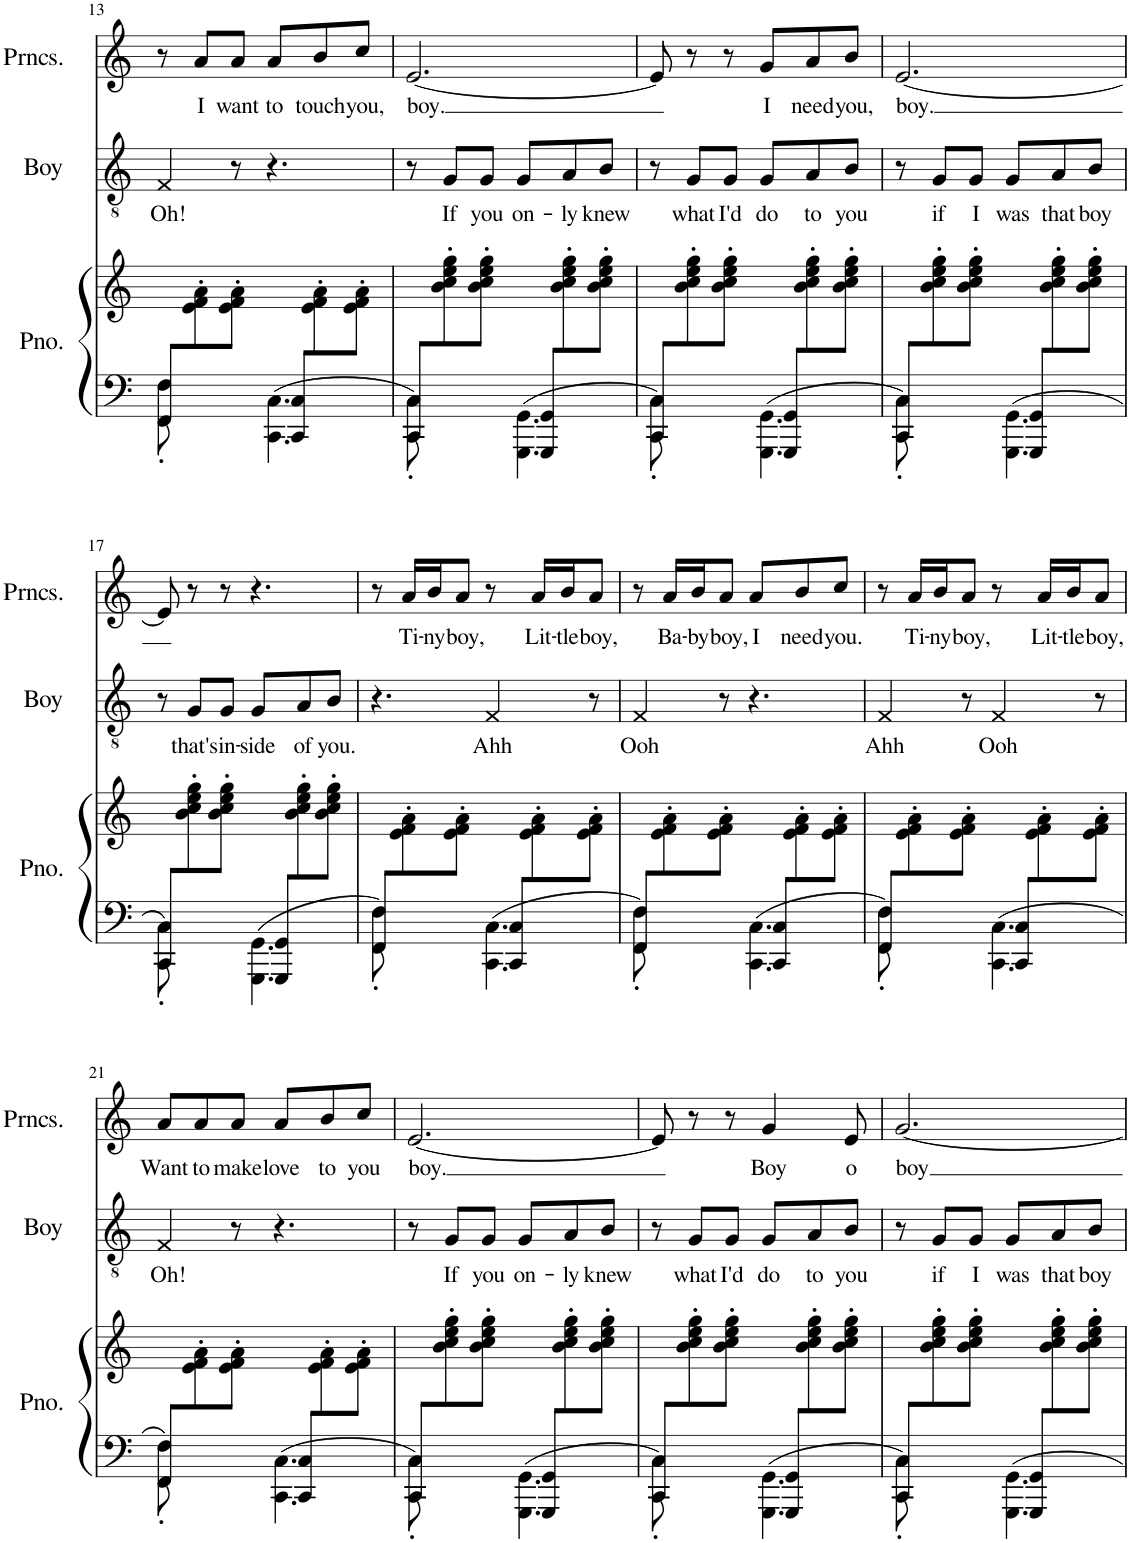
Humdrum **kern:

**kern	**kern	**kern	**text	**kern	**text
*part3	*part3	*part2	*part2	*part1	*part1
*staff4	*staff3	*staff2	*staff2	*staff1	*staff1
*I"Piano	*	*I"Boy	*	*I"Princess	*
*I'Pno.	*	*I'Boy	*	*I'Prncs.	*
!!LO:PB:g=z
*clefF4	*clefG2	*clefGv2	*	*clefG2	*
*k[]	*k[]	*k[]	*	*k[]	*
*M6/8	*M6/8	*M6/8	*	*M6/8	*
=13	=13	=13	=13	=13	=13
*^	*	*	*	*	*
!	!	!	!	!LO:LY:b	!	!
8FF/ 8F/L	8FF\'< 8F\'<	8ryy	4F/	Oh!	8r	.
!	!	!	!	!	!	!LO:LY:b
4ryy	8ryy	8e\'> 8f\'> 8a\'>	.	.	8a/L	I
!	!	!	!	!	!	!LO:LY:b
.	8ryy	8e\'> 8f\'> 8a\'>J	8r	.	8a/J	want
!	!	!	!	!	!	!LO:LY:b
8CC/ 8C/L	4.CC\ 4.C\	8ryy	4.r	.	8a/L	to
!	!	!	!	!	!	!LO:LY:b
4ryy	.	8e\'> 8f\'> 8a\'>	.	.	8b/	touch
!	!	!	!	!	!	!LO:LY:b
.	.	8e\'> 8f\'> 8a\'>J	.	.	8cc/J	you,
=14	=14	=14	=14	=14	=14	=14
!	!	!	!	!	!	!LO:LY:b
8CC/ 8C/L	8CC\'< 8C\'<	8ryy	8r	.	[2.e/	boy.
!	!	!	!	!LO:LY:b	!	!
4ryy	8ryy	8b\'> 8cc\'> 8ee\'> 8gg\'>	8G/L	If	.	.
!	!	!	!	!LO:LY:b	!	!
.	8ryy	8b\'> 8cc\'> 8ee\'> 8gg\'>J	8G/J	you	.	.
!	!	!	!	!LO:LY:b	!	!
8GGG/ 8GG/L	4.GGG\ 4.GG\	8ryy	8G/L	on-	.	.
!	!	!	!	!LO:LY:b	!	!
4ryy	.	8b\'> 8cc\'> 8ee\'> 8gg\'>	8A/	-ly	.	.
!	!	!	!	!LO:LY:b	!	!
.	.	8b\'> 8cc\'> 8ee\'> 8gg\'>J	8B/J	knew	.	.
=15	=15	=15	=15	=15	=15	=15
8CC/ 8C/L	8CC\'< 8C\'<	8ryy	8r	.	8e~/]	.
!	!	!	!	!LO:LY:b	!	!
4ryy	8ryy	8b\'> 8cc\'> 8ee\'> 8gg\'>	8G/L	what	8r	.
!	!	!	!	!LO:LY:b	!	!
.	8ryy	8b\'> 8cc\'> 8ee\'> 8gg\'>J	8G/J	I'd	8r	.
!	!	!	!	!LO:LY:b	!	!LO:LY:b
8GGG/ 8GG/L	4.GGG\ 4.GG\	8ryy	8G/L	do	8g/L	I
!	!	!	!	!LO:LY:b	!	!LO:LY:b
4ryy	.	8b\'> 8cc\'> 8ee\'> 8gg\'>	8A/	to	8a/	need
!	!	!	!	!LO:LY:b	!	!LO:LY:b
.	.	8b\'> 8cc\'> 8ee\'> 8gg\'>J	8B/J	you	8b/J	you,
=16	=16	=16	=16	=16	=16	=16
!	!	!	!	!	!	!LO:LY:b
8CC/ 8C/L	8CC\'< 8C\'<	8ryy	8r	.	[2.e/	boy.
!	!	!	!	!LO:LY:b	!	!
4ryy	8ryy	8b\'> 8cc\'> 8ee\'> 8gg\'>	8G/L	if	.	.
!	!	!	!	!LO:LY:b	!	!
.	8ryy	8b\'> 8cc\'> 8ee\'> 8gg\'>J	8G/J	I	.	.
!	!	!	!	!LO:LY:b	!	!
8GGG/ 8GG/L	4.GGG\ 4.GG\	8ryy	8G/L	was	.	.
!	!	!	!	!LO:LY:b	!	!
4ryy	.	8b\'> 8cc\'> 8ee\'> 8gg\'>	8A/	that	.	.
!	!	!	!	!LO:LY:b	!	!
.	.	8b\'> 8cc\'> 8ee\'> 8gg\'>J	8B/J	boy	.	.
!!LO:LB:g=z
=17	=17	=17	=17	=17	=17	=17
8CC/ 8C/L	8CC\'< 8C\'<	8ryy	8r	.	8e~/]	.
!	!	!	!	!LO:LY:b	!	!
4ryy	8ryy	8b\'> 8cc\'> 8ee\'> 8gg\'>	8G/L	that's	8r	.
!	!	!	!	!LO:LY:b	!	!
.	8ryy	8b\'> 8cc\'> 8ee\'> 8gg\'>J	8G/J	in-	8r	.
!	!	!	!	!LO:LY:b	!	!
8GGG/ 8GG/L	4.GGG\ 4.GG\	8ryy	8G/L	-side	4.r	.
!	!	!	!	!LO:LY:b	!	!
4ryy	.	8b\'> 8cc\'> 8ee\'> 8gg\'>	8A/	of	.	.
!	!	!	!	!LO:LY:b	!	!
.	.	8b\'> 8cc\'> 8ee\'> 8gg\'>J	8B/J	you.	.	.
=18	=18	=18	=18	=18	=18	=18
8FF/ 8F/L	8FF\'< 8F\'<	8ryy	4.r	.	8r	.
!	!	!	!	!	!	!LO:LY:b
4ryy	8ryy	8e\'> 8f\'> 8a\'>	.	.	16a/LL	Ti-
!	!	!	!	!	!	!LO:LY:b
.	.	.	.	.	16b/J	-ny
!	!	!	!	!	!	!LO:LY:b
.	8ryy	8e\'> 8f\'> 8a\'>J	.	.	8a/J	boy,
!	!	!	!	!LO:LY:b	!	!
8CC/ 8C/L	4.CC\ 4.C\	8ryy	4F/	Ahh	8r	.
!	!	!	!	!	!	!LO:LY:b
4ryy	.	8e\'> 8f\'> 8a\'>	.	.	16a/LL	Lit-
!	!	!	!	!	!	!LO:LY:b
.	.	.	.	.	16b/J	-tle
!	!	!	!	!	!	!LO:LY:b
.	.	8e\'> 8f\'> 8a\'>J	8r	.	8a/J	boy,
=19	=19	=19	=19	=19	=19	=19
!	!	!	!	!LO:LY:b	!	!
8FF/ 8F/L	8FF\'< 8F\'<	8ryy	4F/	Ooh	8r	.
!	!	!	!	!	!	!LO:LY:b
4ryy	8ryy	8e\'> 8f\'> 8a\'>	.	.	16a/LL	Ba-
!	!	!	!	!	!	!LO:LY:b
.	.	.	.	.	16b/J	-by
!	!	!	!	!	!	!LO:LY:b
.	8ryy	8e\'> 8f\'> 8a\'>J	8r	.	8a/J	boy,
!	!	!	!	!	!	!LO:LY:b
8CC/ 8C/L	4.CC\ 4.C\	8ryy	4.r	.	8a/L	I
!	!	!	!	!	!	!LO:LY:b
4ryy	.	8e\'> 8f\'> 8a\'>	.	.	8b/	need
!	!	!	!	!	!	!LO:LY:b
.	.	8e\'> 8f\'> 8a\'>J	.	.	8cc/J	you.
=20	=20	=20	=20	=20	=20	=20
!	!	!	!	!LO:LY:b	!	!
8FF/ 8F/L	8FF\'< 8F\'<	8ryy	4F/	Ahh	8r	.
!	!	!	!	!	!	!LO:LY:b
4ryy	8ryy	8e\'> 8f\'> 8a\'>	.	.	16a/LL	Ti-
!	!	!	!	!	!	!LO:LY:b
.	.	.	.	.	16b/J	-ny
!	!	!	!	!	!	!LO:LY:b
.	8ryy	8e\'> 8f\'> 8a\'>J	8r	.	8a/J	boy,
!	!	!	!	!LO:LY:b	!	!
8CC/ 8C/L	4.CC\ 4.C\	8ryy	4F/	Ooh	8r	.
!	!	!	!	!	!	!LO:LY:b
4ryy	.	8e\'> 8f\'> 8a\'>	.	.	16a/LL	Lit-
!	!	!	!	!	!	!LO:LY:b
.	.	.	.	.	16b/J	-tle
!	!	!	!	!	!	!LO:LY:b
.	.	8e\'> 8f\'> 8a\'>J	8r	.	8a/J	boy,
!!LO:LB:g=z
=21	=21	=21	=21	=21	=21	=21
!	!	!	!	!LO:LY:b	!	!LO:LY:b
8FF/ 8F/L	8FF\'< 8F\'<	8ryy	4F/	Oh!	8a/L	Want
!	!	!	!	!	!	!LO:LY:b
4ryy	8ryy	8e\'> 8f\'> 8a\'>	.	.	8a/	to
!	!	!	!	!	!	!LO:LY:b
.	8ryy	8e\'> 8f\'> 8a\'>J	8r	.	8a/J	make
!	!	!	!	!	!	!LO:LY:b
8CC/ 8C/L	4.CC\ 4.C\	8ryy	4.r	.	8a/L	love
!	!	!	!	!	!	!LO:LY:b
4ryy	.	8e\'> 8f\'> 8a\'>	.	.	8b/	to
!	!	!	!	!	!	!LO:LY:b
.	.	8e\'> 8f\'> 8a\'>J	.	.	8cc/J	you
=22	=22	=22	=22	=22	=22	=22
!	!	!	!	!	!	!LO:LY:b
8CC/ 8C/L	8CC\'< 8C\'<	8ryy	8r	.	[2.e/	boy.
!	!	!	!	!LO:LY:b	!	!
4ryy	8ryy	8b\'> 8cc\'> 8ee\'> 8gg\'>	8G/L	If	.	.
!	!	!	!	!LO:LY:b	!	!
.	8ryy	8b\'> 8cc\'> 8ee\'> 8gg\'>J	8G/J	you	.	.
!	!	!	!	!LO:LY:b	!	!
8GGG/ 8GG/L	4.GGG\ 4.GG\	8ryy	8G/L	on-	.	.
!	!	!	!	!LO:LY:b	!	!
4ryy	.	8b\'> 8cc\'> 8ee\'> 8gg\'>	8A/	-ly	.	.
!	!	!	!	!LO:LY:b	!	!
.	.	8b\'> 8cc\'> 8ee\'> 8gg\'>J	8B/J	knew	.	.
=23	=23	=23	=23	=23	=23	=23
8CC/ 8C/L	8CC\'< 8C\'<	8ryy	8r	.	8e~/]	.
!	!	!	!	!LO:LY:b	!	!
4ryy	8ryy	8b\'> 8cc\'> 8ee\'> 8gg\'>	8G/L	what	8r	.
!	!	!	!	!LO:LY:b	!	!
.	8ryy	8b\'> 8cc\'> 8ee\'> 8gg\'>J	8G/J	I'd	8r	.
!	!	!	!	!LO:LY:b	!	!LO:LY:b
8GGG/ 8GG/L	4.GGG\ 4.GG\	8ryy	8G/L	do	4g/	Boy
!	!	!	!	!LO:LY:b	!	!
4ryy	.	8b\'> 8cc\'> 8ee\'> 8gg\'>	8A/	to	.	.
!	!	!	!	!LO:LY:b	!	!LO:LY:b
.	.	8b\'> 8cc\'> 8ee\'> 8gg\'>J	8B/J	you	8e/	o
=24	=24	=24	=24	=24	=24	=24
!	!	!	!	!	!	!LO:LY:b
8CC/ 8C/L	8CC\'< 8C\'<	8ryy	8r	.	[2.g/	boy
!	!	!	!	!LO:LY:b	!	!
4ryy	8ryy	8b\'> 8cc\'> 8ee\'> 8gg\'>	8G/L	if	.	.
!	!	!	!	!LO:LY:b	!	!
.	8ryy	8b\'> 8cc\'> 8ee\'> 8gg\'>J	8G/J	I	.	.
!	!	!	!	!LO:LY:b	!	!
8GGG/ 8GG/L	4.GGG\ 4.GG\	8ryy	8G/L	was	.	.
!	!	!	!	!LO:LY:b	!	!
4ryy	.	8b\'> 8cc\'> 8ee\'> 8gg\'>	8A/	that	.	.
!	!	!	!	!LO:LY:b	!	!
.	.	8b\'> 8cc\'> 8ee\'> 8gg\'>J	8B/J	boy	.	.
*v	*v	*	*	*	*	*
=	=	=	=	=	=
*-	*-	*-	*-	*-	*-
